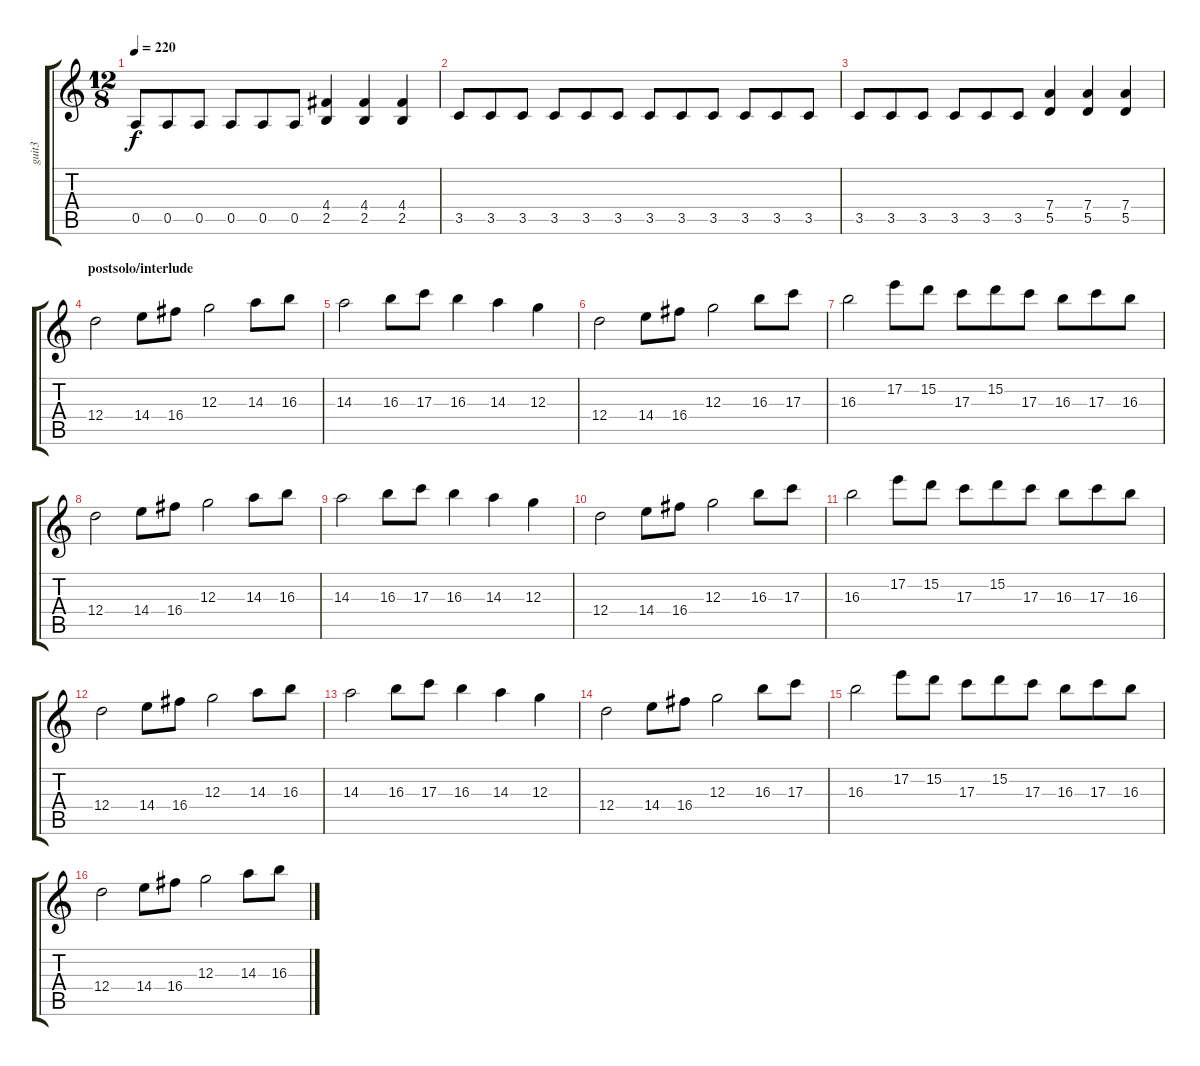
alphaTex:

\track ("guit3" "guit3") {instrument distortionguitar}
\staff {score tabs}
\tuning (E4 B3 G3 D3 A2 E2) {hide}
\ts (12 8)
\tempo 220
\clef g2
\ks c
0.5.8{dy f} 0.5.8 0.5.8 0.5.8 0.5.8 0.5.8 (4.4 2.5).4 (4.4 2.5).4 (4.4 2.5).4 |
3.5.8 3.5.8 3.5.8 3.5.8 3.5.8 3.5.8 3.5.8 3.5.8 3.5.8 3.5.8 3.5.8 3.5.8 |
3.5.8 3.5.8 3.5.8 3.5.8 3.5.8 3.5.8 (7.4 5.5).4 (7.4 5.5).4 (7.4 5.5).4 |
\section ("" "postsolo/interlude")
12.4.2 14.4.8 16.4.8 12.3.2 14.3.8 16.3.8 |
14.3.2 16.3.8 17.3.8 16.3.4 14.3.4 12.3.4 |
12.4.2 14.4.8 16.4.8 12.3.2 16.3.8 17.3.8 |
16.3.2 17.2.8 15.2.8 17.3.8 15.2.8 17.3.8 16.3.8 17.3.8 16.3.8 |
12.4.2 14.4.8 16.4.8 12.3.2 14.3.8 16.3.8 |
14.3.2 16.3.8 17.3.8 16.3.4 14.3.4 12.3.4 |
12.4.2 14.4.8 16.4.8 12.3.2 16.3.8 17.3.8 |
16.3.2 17.2.8 15.2.8 17.3.8 15.2.8 17.3.8 16.3.8 17.3.8 16.3.8 |
12.4.2 14.4.8 16.4.8 12.3.2 14.3.8 16.3.8 |
14.3.2 16.3.8 17.3.8 16.3.4 14.3.4 12.3.4 |
12.4.2 14.4.8 16.4.8 12.3.2 16.3.8 17.3.8 |
16.3.2 17.2.8 15.2.8 17.3.8 15.2.8 17.3.8 16.3.8 17.3.8 16.3.8 |
12.4.2 14.4.8 16.4.8 12.3.2 14.3.8 16.3.8
